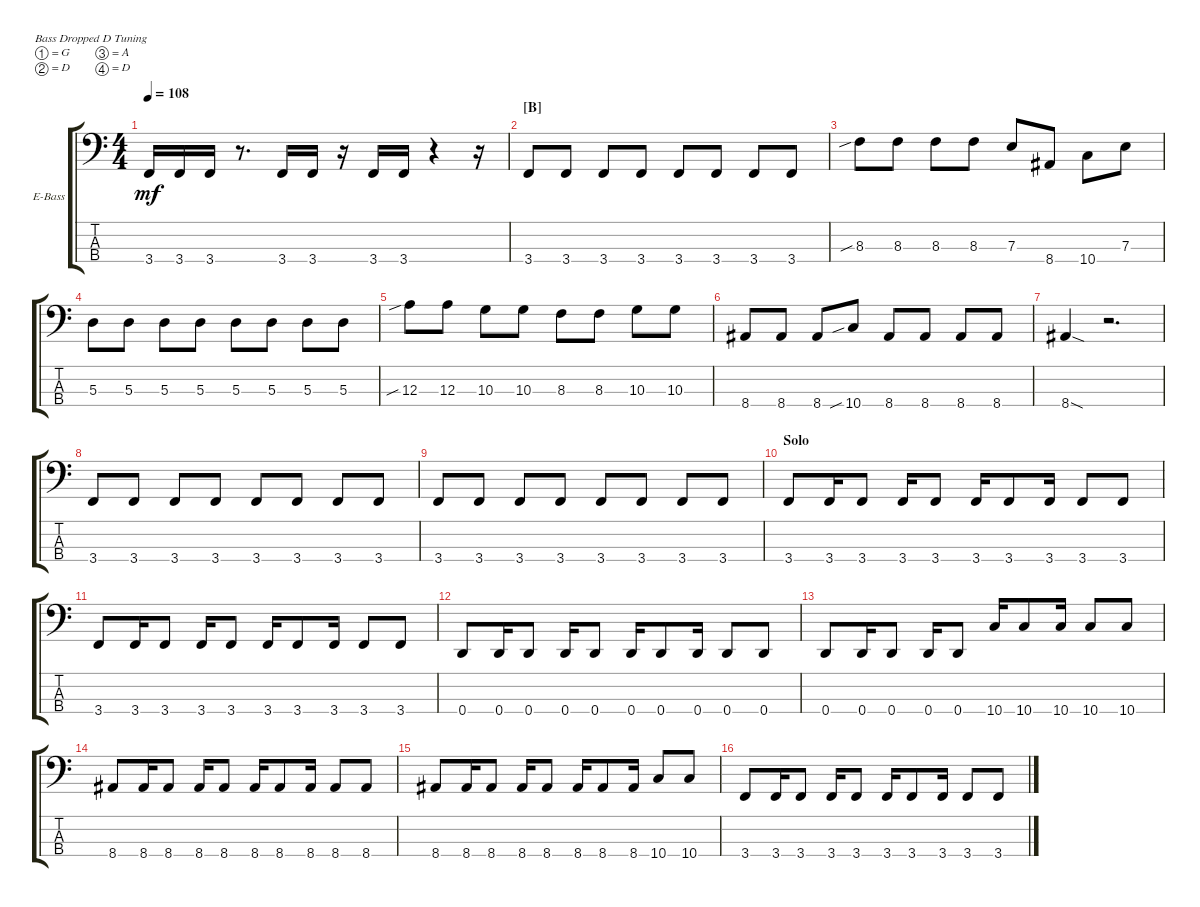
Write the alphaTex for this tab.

\defaultSystemsLayout 4
\bracketExtendMode groupsimilarinstruments
\firstSystemTrackNameOrientation horizontal
\otherSystemsTrackNameOrientation horizontal
\track ("E. Bass" "E-Bass") {instrument electricbassfinger}
\staff {score tabs}
\tuning (G2 D2 A1 D1)
\ts (4 4)
\tempo 108
\clef f4
\ks c
3.4.16{dy mf} 3.4.16 3.4.16 r.8{d} 3.4.16 3.4.16 r.16 3.4.16 3.4.16 r.4 r.16 |
\section ("B" "")
3.4.8 3.4.8 3.4.8 3.4.8 3.4.8 3.4.8 3.4.8 3.4.8 |
8.3{sib}.8 8.3.8 8.3.8 8.3.8 7.3.8 8.4.8 10.4.8 7.3.8 |
5.3.8 5.3.8 5.3.8 5.3.8 5.3.8 5.3.8 5.3.8 5.3.8 |
12.3{sib}.8 12.3.8 10.3.8 10.3.8 8.3.8 8.3.8 10.3.8 10.3.8 |
8.4.8 8.4.8 8.4.8 10.4{sib}.8 8.4.8 8.4.8 8.4.8 8.4.8 |
8.4{sod}.4 r.2{d} |
3.4.8 3.4.8 3.4.8 3.4.8 3.4.8 3.4.8 3.4.8 3.4.8 |
3.4.8 3.4.8 3.4.8 3.4.8 3.4.8 3.4.8 3.4.8 3.4.8 |
\section ("" "Solo")
3.4.8 3.4.16 3.4.8 3.4.16 3.4.8 3.4.16 3.4.8 3.4.16 3.4.8 3.4.8 |
3.4.8 3.4.16 3.4.8 3.4.16 3.4.8 3.4.16 3.4.8 3.4.16 3.4.8 3.4.8 |
0.4.8 0.4.16 0.4.8 0.4.16 0.4.8 0.4.16 0.4.8 0.4.16 0.4.8 0.4.8 |
0.4.8 0.4.16 0.4.8 0.4.16 0.4.8 10.4.16 10.4.8 10.4.16 10.4.8 10.4.8 |
8.4.8 8.4.16 8.4.8 8.4.16 8.4.8 8.4.16 8.4.8 8.4.16 8.4.8 8.4.8 |
8.4.8 8.4.16 8.4.8 8.4.16 8.4.8 8.4.16 8.4.8 8.4.16 10.4.8 10.4.8 |
3.4.8 3.4.16 3.4.8 3.4.16 3.4.8 3.4.16 3.4.8 3.4.16 3.4.8 3.4.8
